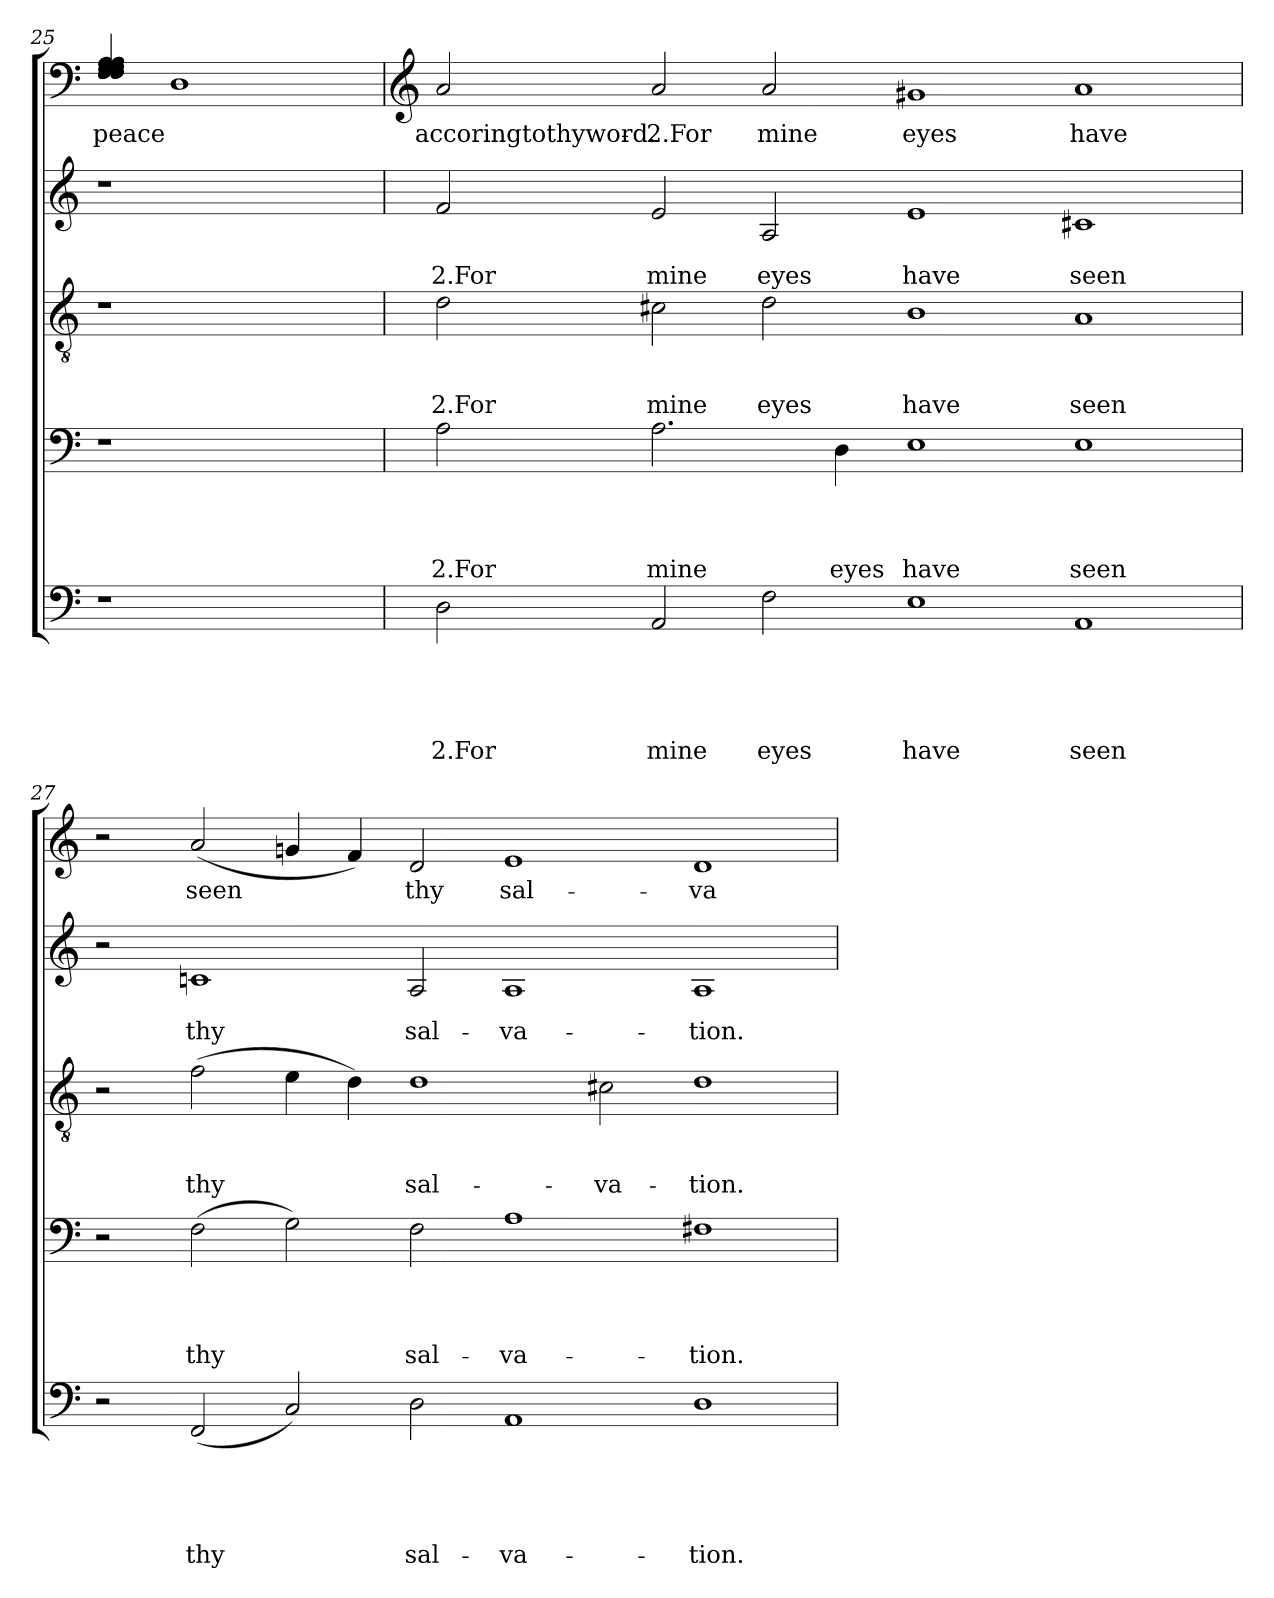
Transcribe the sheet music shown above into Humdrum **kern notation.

**kern	**text	**text	**text	**text	**text	**kern	**text	**text	**text	**text	**kern	**text	**text	**text	**kern	**text	**text	**kern	**text
*part5	*part5	*part5	*part5	*part5	*part5	*part4	*part4	*part4	*part4	*part4	*part3	*part3	*part3	*part3	*part2	*part2	*part2	*part1	*part1
*staff5	*staff5	*staff5	*staff5	*staff5	*staff5	*staff4	*staff4	*staff4	*staff4	*staff4	*staff3	*staff3	*staff3	*staff3	*staff2	*staff2	*staff2	*staff1	*staff1
*clefF4	*	*	*	*	*	*clefF4	*	*	*	*	*clefGv2	*	*	*	*clefG2	*	*	*clefF4	*
*k[]	*	*	*	*	*	*k[]	*	*	*	*	*k[]	*	*	*	*k[]	*	*	*k[]	*
*C:	*	*	*	*	*	*C:	*	*	*	*	*C:	*	*	*	*C:	*	*	*C:	*
=25	=25	=25	=25	=25	=25	=25	=25	=25	=25	=25	=25	=25	=25	=25	=25	=25	=25	=25	=25
!	!	!	!	!	!	!	!	!	!	!	!	!	!	!	!	!	!	!	!LO:LY:b:rj
1r	.	.	.	.	.	1r	.	.	.	.	1r	.	.	.	1r	.	.	(4F/ 4F/ 4F/ 4G/ 4G/ 4A/ 4A/	peace
.	.	.	.	.	.	.	.	.	.	.	.	.	.	.	.	.	.	1D	.
4ryy	.	.	.	.	.	4ryy	.	.	.	.	4ryy	.	.	.	4ryy	.	.	.	.
!!LO:LB:g=z
=26	=26	=26	=26	=26	=26	=26	=26	=26	=26	=26	=26	=26	=26	=26	=26	=26	=26	=26	=26
*	*	*	*	*	*	*	*	*	*	*	*	*	*	*	*	*	*	*clefG2	*
!	!	!	!	!	!LO:LY:b:rj	!	!	!	!	!LO:LY:b:rj	!	!	!	!LO:LY:b:rj	!	!	!LO:LY:b:rj	!	!LO:LY:b:rj
2D\	.	.	.	.	2.For	2A\	.	.	.	2.For	2d\	.	.	2.For	2f/	.	2.For	2a/	accoringtothyword.-
!	!	!	!	!	!LO:LY:b:rj	!	!	!	!	!LO:LY:b:rj	!	!	!	!LO:LY:b:rj	!	!	!LO:LY:b:rj	!	!LO:LY:b:rj
2AA/	.	.	.	.	mine	2.A\	.	.	.	mine	2c#X\	.	.	mine	2e/	.	mine	2a/	-2.For
!	!	!	!	!	!LO:LY:b:rj	!	!	!	!	!	!	!	!	!LO:LY:b:rj	!	!	!LO:LY:b:rj	!	!LO:LY:b:rj
2F\	.	.	.	.	eyes	.	.	.	.	.	2d\	.	.	eyes	2A/	.	eyes	2a/	mine
!	!	!	!	!	!	!	!	!	!	!LO:LY:b:rj	!	!	!	!	!	!	!	!	!
.	.	.	.	.	.	4D\	.	.	.	eyes	.	.	.	.	.	.	.	.	.
!	!	!	!	!	!LO:LY:b:rj	!	!	!	!	!LO:LY:b:rj	!	!	!	!LO:LY:b:rj	!	!	!LO:LY:b:rj	!	!LO:LY:b:rj
1E	.	.	.	.	have	1E	.	.	.	have	1B	.	.	have	1e	.	have	1g#X	eyes
!	!	!	!	!	!LO:LY:b:rj	!	!	!	!	!LO:LY:b:rj	!	!	!	!LO:LY:b:rj	!	!	!LO:LY:b:rj	!	!LO:LY:b:rj
1AA	.	.	.	.	seen	1E	.	.	.	seen	1A	.	.	seen	1c#X	.	seen	1a	have
=27	=27	=27	=27	=27	=27	=27	=27	=27	=27	=27	=27	=27	=27	=27	=27	=27	=27	=27	=27
2r	.	.	.	.	.	2r	.	.	.	.	2r	.	.	.	2r	.	.	2r	.
!	!	!	!	!	!LO:LY:b:rj	!	!	!	!	!LO:LY:b:rj	!	!	!	!LO:LY:b:rj	!	!	!LO:LY:b:rj	!	!LO:LY:b:rj
(<2FF/	.	.	.	.	thy	(>2F\	.	.	.	thy	(>2f\	.	.	thy	1cn	.	thy	(<2a/	seen
2C/)	.	.	.	.	.	2G\)	.	.	.	.	4e\	.	.	.	.	.	.	4gn/	.
.	.	.	.	.	.	.	.	.	.	.	4d\)	.	.	.	.	.	.	4f/)	.
!	!	!	!	!	!LO:LY:b:rj	!	!	!	!	!LO:LY:b:rj	!	!	!	!LO:LY:b:rj	!	!	!LO:LY:b:rj	!	!LO:LY:b:rj
2D\	.	.	.	.	sal-	2F\	.	.	.	sal-	1d	.	.	sal-	2A/	.	sal-	2d/	thy
!	!	!	!	!	!LO:LY:b:rj	!	!	!	!	!LO:LY:b:rj	!	!	!	!	!	!	!LO:LY:b:rj	!	!LO:LY:b:rj
1AA	.	.	.	.	-va-	1A	.	.	.	-va-	.	.	.	.	1A	.	-va-	1e	sal-
!	!	!	!	!	!	!	!	!	!	!	!	!	!	!LO:LY:b:rj	!	!	!	!	!
.	.	.	.	.	.	.	.	.	.	.	2c#X\	.	.	-va-	.	.	.	.	.
!	!	!	!	!	!LO:LY:b:rj	!	!	!	!	!LO:LY:b:rj	!	!	!	!LO:LY:b:rj	!	!	!LO:LY:b:rj	!	!LO:LY:b:rj
1D	.	.	.	.	-tion.	1F#X	.	.	.	-tion.	1d	.	.	-tion.	1A	.	-tion.	1d	-va-
=	=	=	=	=	=	=	=	=	=	=	=	=	=	=	=	=	=	=	=
*-	*-	*-	*-	*-	*-	*-	*-	*-	*-	*-	*-	*-	*-	*-	*-	*-	*-	*-	*-
